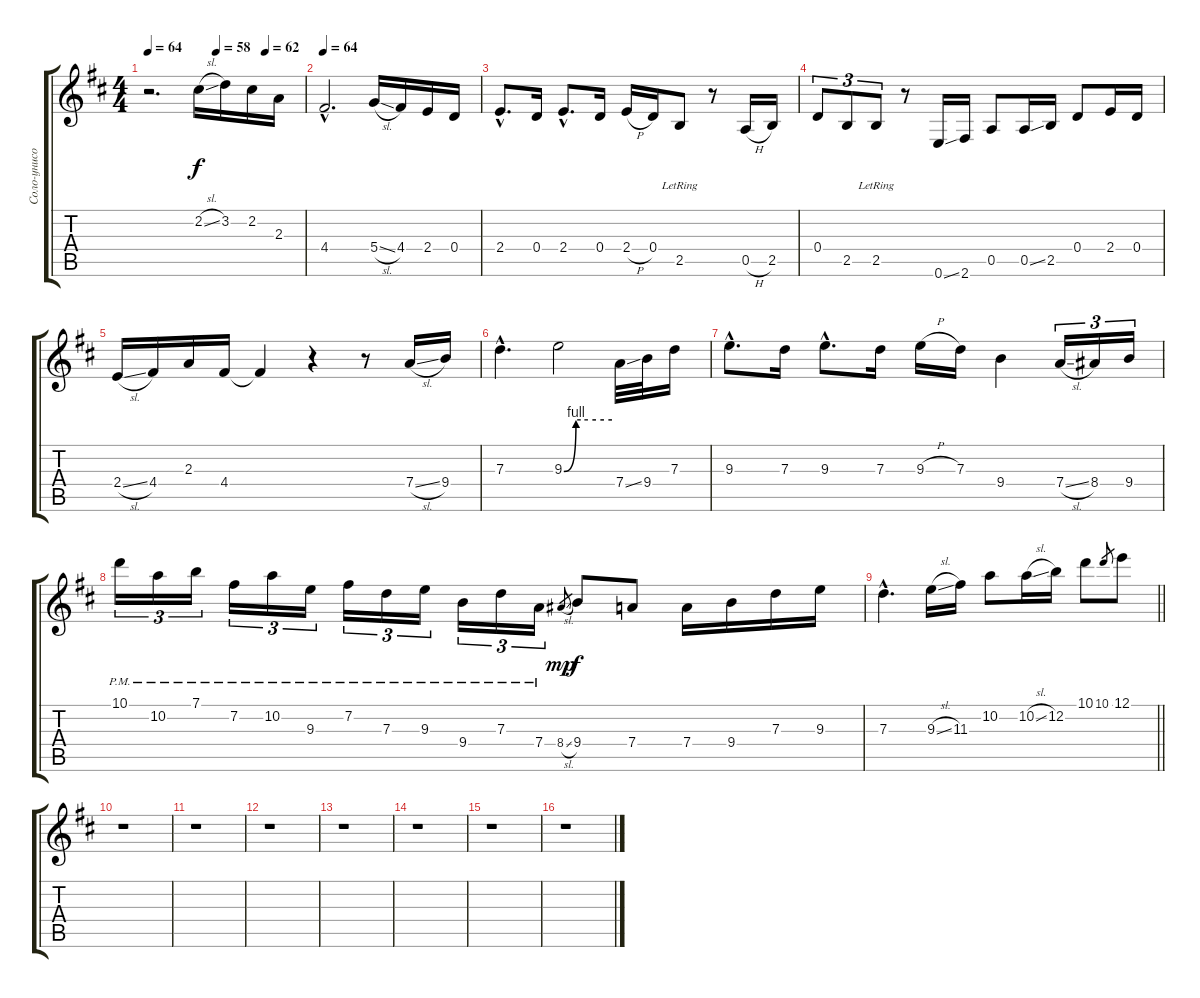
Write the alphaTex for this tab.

\track ("Coлo-унисон" "Coлo-унисо") {instrument fretlessbass}
\staff {score tabs}
\tuning (E4 B3 G3 D3 A2 E2) {hide}
\ts (4 4)
\tempo 64
\tempo (62 0.75)
\tempo (58 0.4375)
\clef g2
\ks d
r.2{d dy f} 2.2{sl}.16 3.2.16 2.2.16 2.3.16 |
\tempo 64
4.4{hac}.2{d} 5.4{sl}.16 4.4.16 2.4.16 0.4.16 |
2.4{hac}.8{d} 0.4.16 2.4{hac}.8{d} 0.4.16 2.4{h}.16 0.4.16 2.5{lr}.8 r.8 0.5{h}.16 2.5.16 |
0.4.8{tu (3 2)} 2.5.8{tu (3 2)} 2.5{lr}.8{tu (3 2)} r.8 0.6{ss}.16 2.6.16 0.5.8 0.5{ss}.16 2.5.16 0.4.8 2.4.16 0.4.16 |
2.4{sl}.16 4.4.16 2.3.16 4.4.16 4.4{t}.4 r.4 r.8 7.4{sl}.16 9.4.16 |
7.3{hac}.4{d} 9.3{be (custom 0 0 15 4 30 4 40 4 50 4 60 4)}.2 7.4{ss}.32 9.4.32 7.3.16 |
9.3{hac}.8{d} 7.3.16 9.3{hac}.8{d} 7.3.16 9.3{h}.16 7.3.16 9.4.4 7.4{sl}.16{tu (3 2)} 8.4.16{tu (3 2)} 9.4.16{tu (3 2)} |
10.1{pm}.16{tu (3 2) volume 8} 10.2{pm}.16{tu (3 2) volume 10} 7.1{pm}.16{tu (3 2)} 7.2{pm}.16{tu (3 2)} 10.2{pm}.16{tu (3 2)} 9.3{pm}.16{tu (3 2)} 7.2{pm}.16{tu (3 2)} 7.3{pm}.16{tu (3 2)} 9.3{pm}.16{tu (3 2)} 9.4{pm}.16{tu (3 2)} 7.3{pm}.16{tu (3 2)} 7.4{pm}.16{tu (3 2)} 8.4{sl}.8{gr dy mp} 9.4.8{dy f} 7.4.8 7.4.16 9.4.16 7.3.16 9.3.16 |
\barLineRight lightlight
7.3{hac}.4{d} 9.3{sl}.16 11.3.16{volume 5} 10.2.8 10.2{sl}.16 12.2.16 10.1.8 10.1.8{gr} 12.1.8 |
r.1 |
r.1 |
r.1 |
r.1 |
r.1 |
r.1 |
r.1
